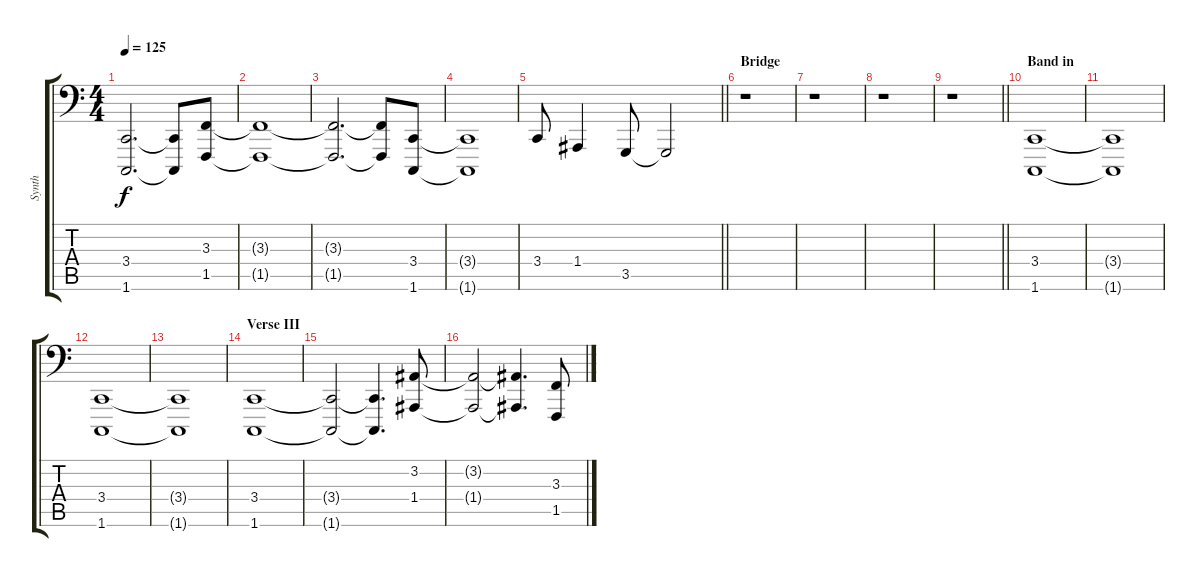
\track ("Synth" "Synth") {instrument lead2sawtooth}
\staff {score tabs}
\tuning (C3 G2 D2 A1 E1 B0) {hide}
\ts (4 4)
\tempo 125
\clef f4
\ks c
(3.4{t} 1.6{t}).2{d dy f} (3.4{t} 1.6{t}).8 (3.3 1.5).8 |
(3.3{t} 1.5{t}).1 |
(3.3{t} 1.5{t}).2{d} (3.3{t} 1.5{t}).8 (3.4 1.6).8 |
(3.4{t} 1.6{t}).1 |
\barLineRight lightlight
3.4.8 1.4.4 3.5.8 3.5{t}.2 |
\section ("" "Bridge")
r.1 |
r.1 |
r.1 |
\barLineRight lightlight
r.1 |
\section ("" "Band in")
(3.4 1.6).1 |
(3.4{t} 1.6{t}).1 |
(3.4 1.6).1 |
(3.4{t} 1.6{t}).1 |
\section ("" "Verse III")
(3.4 1.6).1 |
(3.4{t} 1.6{t}).2 (3.4{t} 1.6{t}).4{d} (3.2 1.4).8 |
(3.2{t} 1.4{t}).2 (3.2{t} 1.4{t}).4{d} (3.3 1.5).8
